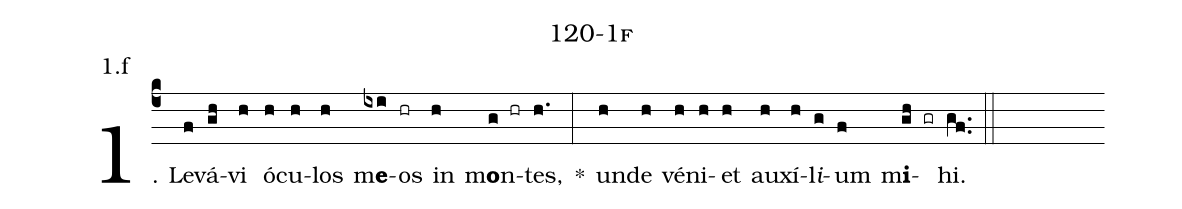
name: 120-1f;
annotation: 1.f;
%%
(c4)1. Le(f)vá(gh)vi(h) ó(h)cu(h)los(h) m<b>e</b>(ixi)os(hr) in(h) m<b>o</b>n(g hr)tes,(h.) *(:) un(h)de(h) vé(h)ni(h)et(h) au(h)xí(h)l<i>i</i>(g)um(f) m<b>i</b>(gh gr)hi.(gf..) (::)
